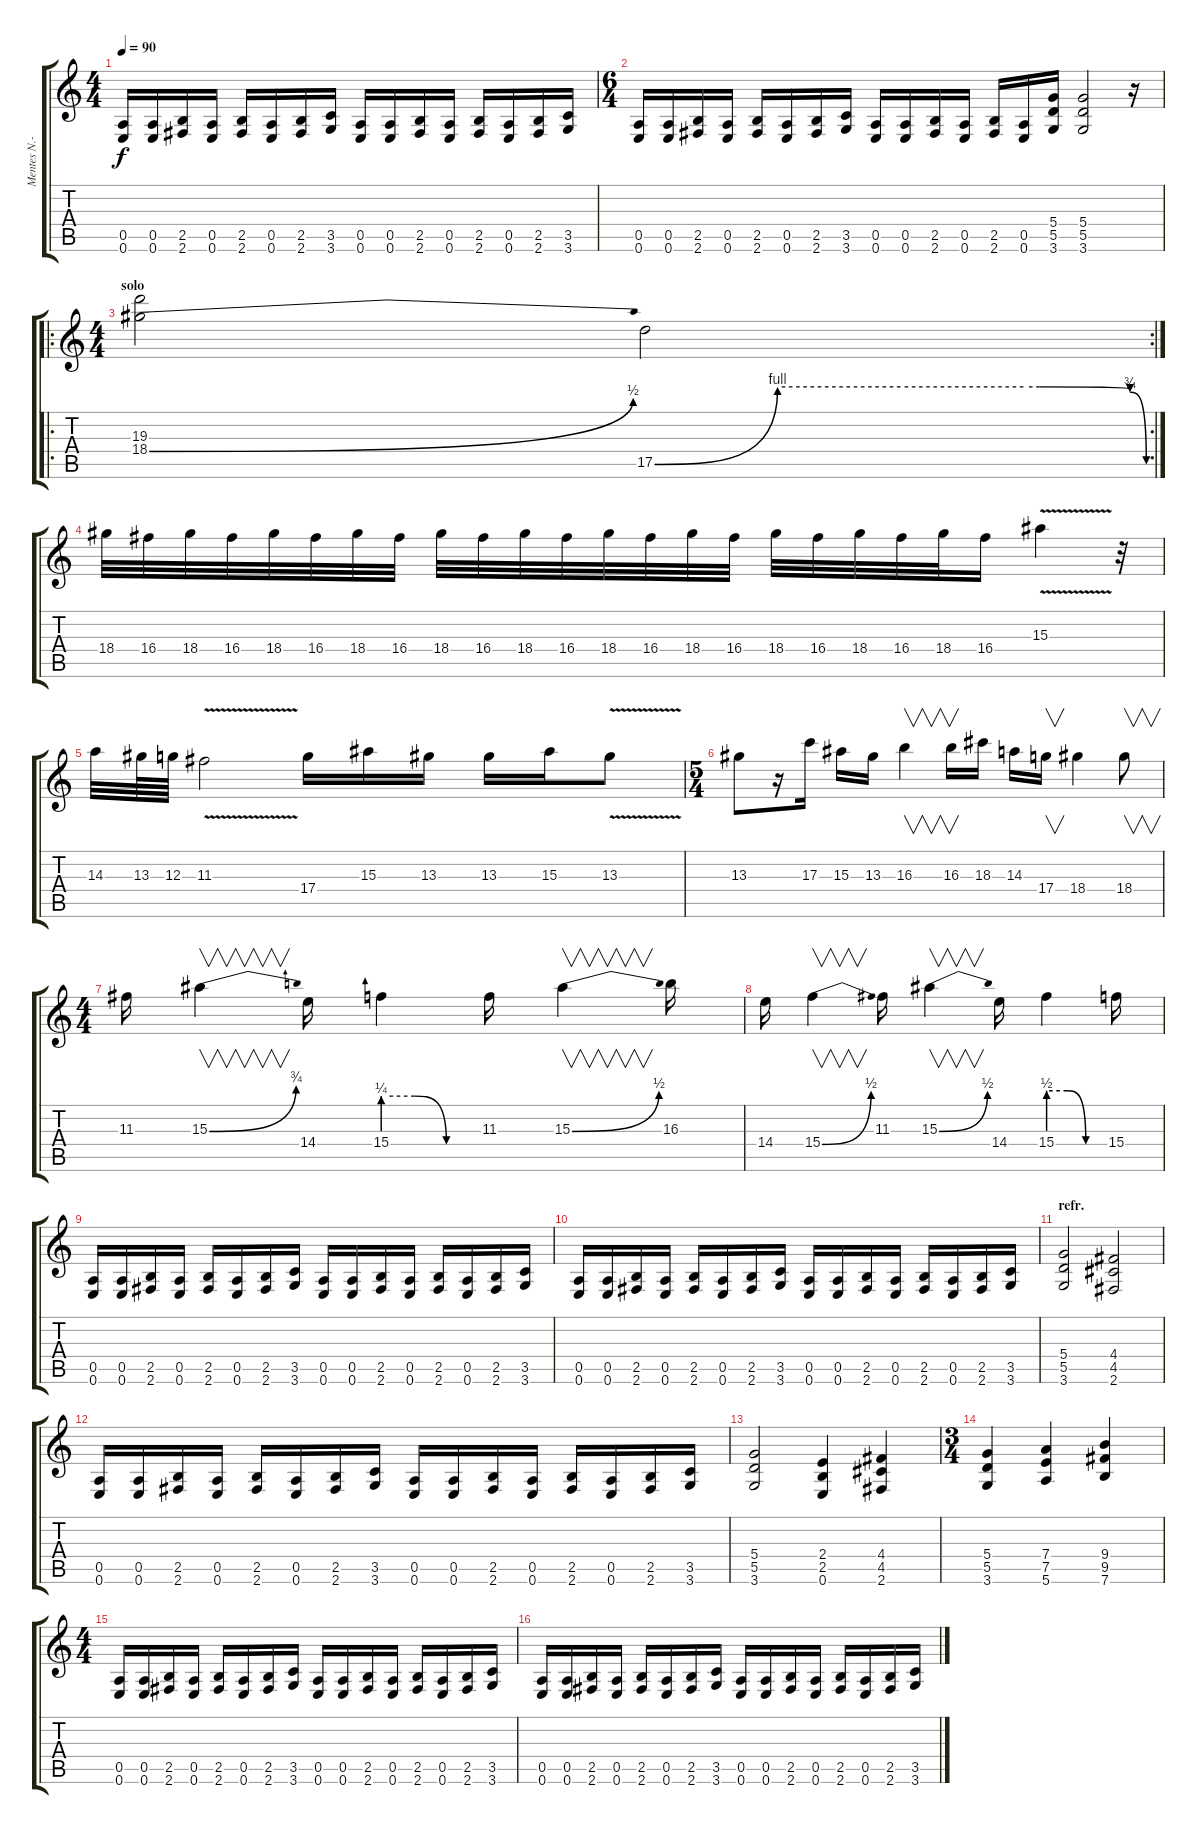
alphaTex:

\track ("Mentes N.- solo" "Mentes N.-") {instrument distortionguitar}
\staff {score tabs}
\tuning (E4 B3 G3 D3 A2 E2) {hide}
\ts (4 4)
\tempo 90
\clef g2
\ks c
(0.5 0.6).16{dy f} (0.5 0.6).16 (2.5 2.6).16 (0.5 0.6).16 (2.5 2.6).16 (0.5 0.6).16 (2.5 2.6).16 (3.5 3.6).16 (0.5 0.6).16 (0.5 0.6).16 (2.5 2.6).16 (0.5 0.6).16 (2.5 2.6).16 (0.5 0.6).16 (2.5 2.6).16 (3.5 3.6).16 |
\ts (6 4)
(0.5 0.6).16 (0.5 0.6).16 (2.5 2.6).16 (0.5 0.6).16 (2.5 2.6).16 (0.5 0.6).16 (2.5 2.6).16 (3.5 3.6).16 (0.5 0.6).16 (0.5 0.6).16 (2.5 2.6).16 (0.5 0.6).16 (2.5 2.6).16 (0.5 0.6).16 (5.4 5.5 3.6).16 (5.4 5.5 3.6).2 r.16 |
\ro
\rc 2
\ts (4 4)
\section ("" "solo")
(19.3 18.4{be (bend 0 0 60 2)}).2 17.5{be (custom 0 0 15 4 30 4 45 4 47 4 58 3 60 0)}.2 |
18.4.32 16.4.32 18.4.32 16.4.32 18.4.32 16.4.32 18.4.32 16.4.32 18.4.32 16.4.32 18.4.32 16.4.32 18.4.32 16.4.32 18.4.32 16.4.32 18.4.32 16.4.32 18.4.32 16.4.32 18.4.32 16.4.16 15.3{v}.4 r.32 |
14.3.32 13.3.64 12.3.64 11.3{v}.2 17.4.16 15.3.16 13.3.16 13.3.16 15.3.16 13.3{v}.8 |
\ts (5 4)
13.3.8 r.16 17.3.16 15.3.16 13.3.16 16.3.4{v} 16.3.16{v} 18.3.16 14.3.16 17.4.16{v} 18.4.4 18.4.8{v} |
\ts (4 4)
11.3.16 15.3{be (bend 0 0 60 3)}.4{v} 14.4.16 15.4{be (custom 0 1 20 1 40 0 60 0)}.4 11.3.16 15.3{be (bend 0 0 60 2)}.4{v} 16.3.16 |
14.4.16 15.4{be (bend 0 0 60 2)}.4{v} 11.3.16 15.3{be (bend 0 0 60 2)}.4{v} 14.4.16 15.4{be (custom 0 2 20 2 40 0 60 0)}.4 15.4.16 |
(0.5 0.6).16 (0.5 0.6).16 (2.5 2.6).16 (0.5 0.6).16 (2.5 2.6).16 (0.5 0.6).16 (2.5 2.6).16 (3.5 3.6).16 (0.5 0.6).16 (0.5 0.6).16 (2.5 2.6).16 (0.5 0.6).16 (2.5 2.6).16 (0.5 0.6).16 (2.5 2.6).16 (3.5 3.6).16 |
(0.5 0.6).16 (0.5 0.6).16 (2.5 2.6).16 (0.5 0.6).16 (2.5 2.6).16 (0.5 0.6).16 (2.5 2.6).16 (3.5 3.6).16 (0.5 0.6).16 (0.5 0.6).16 (2.5 2.6).16 (0.5 0.6).16 (2.5 2.6).16 (0.5 0.6).16 (2.5 2.6).16 (3.5 3.6).16 |
\section ("" "refr.")
(5.4 5.5 3.6).2 (4.4 4.5 2.6).2 |
(0.5 0.6).16 (0.5 0.6).16 (2.5 2.6).16 (0.5 0.6).16 (2.5 2.6).16 (0.5 0.6).16 (2.5 2.6).16 (3.5 3.6).16 (0.5 0.6).16 (0.5 0.6).16 (2.5 2.6).16 (0.5 0.6).16 (2.5 2.6).16 (0.5 0.6).16 (2.5 2.6).16 (3.5 3.6).16 |
(5.4 5.5 3.6).2 (2.4 2.5 0.6).4 (4.4 4.5 2.6).4 |
\ts (3 4)
(5.4 5.5 3.6).4 (7.4 7.5 5.6).4 (9.4 9.5 7.6).4 |
\ts (4 4)
(0.5 0.6).16 (0.5 0.6).16 (2.5 2.6).16 (0.5 0.6).16 (2.5 2.6).16 (0.5 0.6).16 (2.5 2.6).16 (3.5 3.6).16 (0.5 0.6).16 (0.5 0.6).16 (2.5 2.6).16 (0.5 0.6).16 (2.5 2.6).16 (0.5 0.6).16 (2.5 2.6).16 (3.5 3.6).16 |
(0.5 0.6).16 (0.5 0.6).16 (2.5 2.6).16 (0.5 0.6).16 (2.5 2.6).16 (0.5 0.6).16 (2.5 2.6).16 (3.5 3.6).16 (0.5 0.6).16 (0.5 0.6).16 (2.5 2.6).16 (0.5 0.6).16 (2.5 2.6).16 (0.5 0.6).16 (2.5 2.6).16 (3.5 3.6).16
